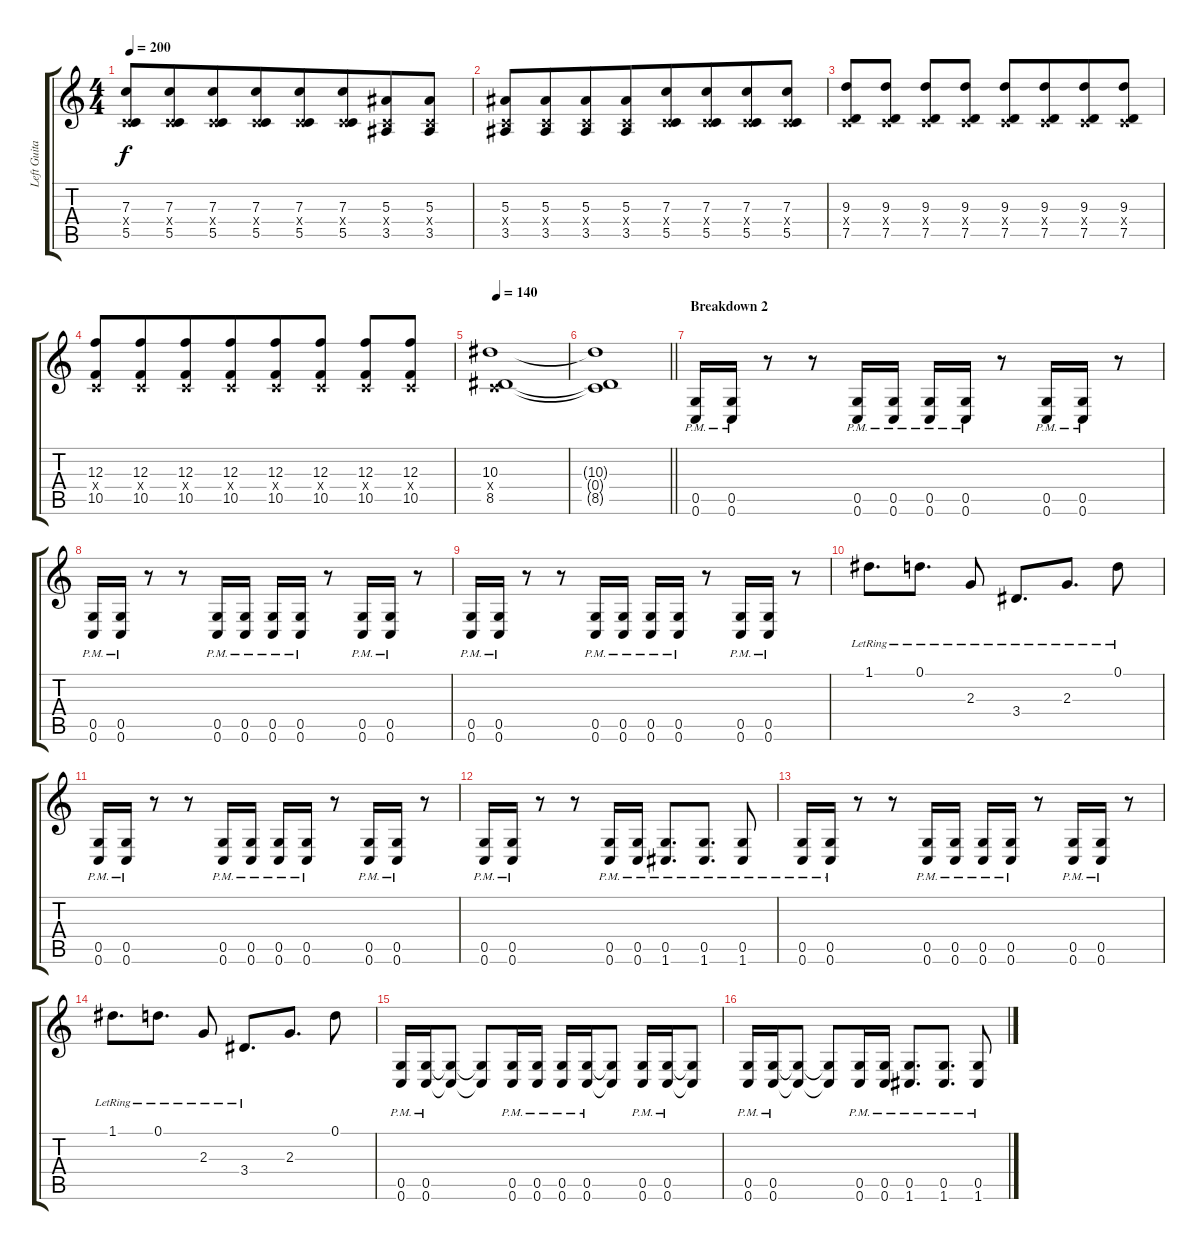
\track ("Left Guitar" "Left Guita") {instrument distortionguitar}
\staff {score tabs}
\tuning (D4 A3 F3 C3 G2 C2) {hide}
\ts (4 4)
\tempo 200
\clef g2
\ks c
(7.3 0.4{x} 5.5).8{dy f beam merge} (7.3 0.4{x} 5.5).8{beam merge} (7.3 0.4{x} 5.5).8{beam merge} (7.3 0.4{x} 5.5).8{beam merge} (7.3 0.4{x} 5.5).8{beam merge} (7.3 0.4{x} 5.5).8{beam merge} (5.3 0.4{x} 3.5).8{beam merge} (5.3 0.4{x} 3.5).8 |
(5.3 0.4{x} 3.5).8{beam merge} (5.3 0.4{x} 3.5).8{beam merge} (5.3 0.4{x} 3.5).8{beam merge} (5.3 0.4{x} 3.5).8{beam merge} (7.3 0.4{x} 5.5).8{beam merge} (7.3 0.4{x} 5.5).8{beam merge} (7.3 0.4{x} 5.5).8{beam merge} (7.3 0.4{x} 5.5).8 |
(9.3 0.4{x} 7.5).8 (9.3 0.4{x} 7.5).8 (9.3 0.4{x} 7.5).8 (9.3 0.4{x} 7.5).8 (9.3 0.4{x} 7.5).8{beam merge} (9.3 0.4{x} 7.5).8{beam merge} (9.3 0.4{x} 7.5).8{beam merge} (9.3 0.4{x} 7.5).8 |
(12.3 0.4{x} 10.5).8 (12.3 0.4{x} 10.5).8{beam merge} (12.3 0.4{x} 10.5).8 (12.3 0.4{x} 10.5).8{beam merge} (12.3 0.4{x} 10.5).8{beam merge} (12.3 0.4{x} 10.5).8 (12.3 0.4{x} 10.5).8 (12.3 0.4{x} 10.5).8 |
\tempo 140
(10.3 0.4{x} 8.5).1 |
\barLineRight lightlight
(10.3{t} 0.4{t} 8.5{t}).1 |
\section ("" "Breakdown 2")
(0.5{pm} 0.6{pm}).16 (0.5{pm} 0.6{pm}).16 r.8 r.8 (0.5{pm} 0.6{pm}).16 (0.5{pm} 0.6{pm}).16 (0.5{pm} 0.6{pm}).16 (0.5{pm} 0.6{pm}).16 r.8 (0.5{pm} 0.6{pm}).16 (0.5{pm} 0.6{pm}).16 r.8 |
(0.5{pm} 0.6{pm}).16 (0.5{pm} 0.6{pm}).16 r.8 r.8 (0.5{pm} 0.6{pm}).16 (0.5{pm} 0.6{pm}).16 (0.5{pm} 0.6{pm}).16 (0.5{pm} 0.6{pm}).16 r.8 (0.5{pm} 0.6{pm}).16 (0.5{pm} 0.6{pm}).16 r.8 |
(0.5{pm} 0.6{pm}).16 (0.5{pm} 0.6{pm}).16 r.8 r.8 (0.5{pm} 0.6{pm}).16 (0.5{pm} 0.6{pm}).16 (0.5{pm} 0.6{pm}).16 (0.5{pm} 0.6{pm}).16 r.8 (0.5{pm} 0.6{pm}).16 (0.5{pm} 0.6{pm}).16 r.8 |
1.1{lr}.8{d} 0.1{lr}.8{d} 2.3{lr}.8 3.4{lr}.8{d} 2.3{lr}.8{d} 0.1{lr}.8 |
(0.5{pm} 0.6{pm}).16 (0.5{pm} 0.6{pm}).16 r.8 r.8 (0.5{pm} 0.6{pm}).16 (0.5{pm} 0.6{pm}).16 (0.5{pm} 0.6{pm}).16 (0.5{pm} 0.6{pm}).16 r.8 (0.5{pm} 0.6{pm}).16 (0.5{pm} 0.6{pm}).16 r.8 |
(0.5{pm} 0.6{pm}).16 (0.5{pm} 0.6{pm}).16 r.8 r.8 (0.5{pm} 0.6{pm}).16 (0.5{pm} 0.6{pm}).16 (0.5{pm} 1.6{pm}).8{d} (0.5{pm} 1.6{pm}).8{d} (0.5{pm} 1.6{pm}).8 |
(0.5{pm} 0.6{pm}).16 (0.5{pm} 0.6{pm}).16 r.8 r.8 (0.5{pm} 0.6{pm}).16 (0.5{pm} 0.6{pm}).16 (0.5{pm} 0.6{pm}).16 (0.5{pm} 0.6{pm}).16 r.8 (0.5{pm} 0.6{pm}).16 (0.5{pm} 0.6{pm}).16 r.8 |
1.1{lr}.8{d} 0.1{lr}.8{d} 2.3{lr}.8 3.4{lr}.8{d} 2.3.8{d} 0.1.8 |
(0.5{pm} 0.6{pm}).16 (0.5{pm} 0.6{pm}).16 (0.5{t} 0.6{t}).8 (0.5{t} 0.6{t}).8 (0.5{pm} 0.6{pm}).16 (0.5{pm} 0.6{pm}).16 (0.5{pm} 0.6{pm}).16 (0.5{pm} 0.6{pm}).16 (0.5{t} 0.6{t}).8 (0.5{pm} 0.6{pm}).16 (0.5{pm} 0.6{pm}).16 (0.5{t} 0.6{t}).8 |
(0.5{pm} 0.6{pm}).16 (0.5{pm} 0.6{pm}).16 (0.5{t} 0.6{t}).8 (0.5{t} 0.6{t}).8 (0.5{pm} 0.6{pm}).16 (0.5{pm} 0.6{pm}).16 (0.5{pm} 1.6{pm}).8{d} (0.5{pm} 1.6{pm}).8{d} (0.5{pm} 1.6{pm}).8
